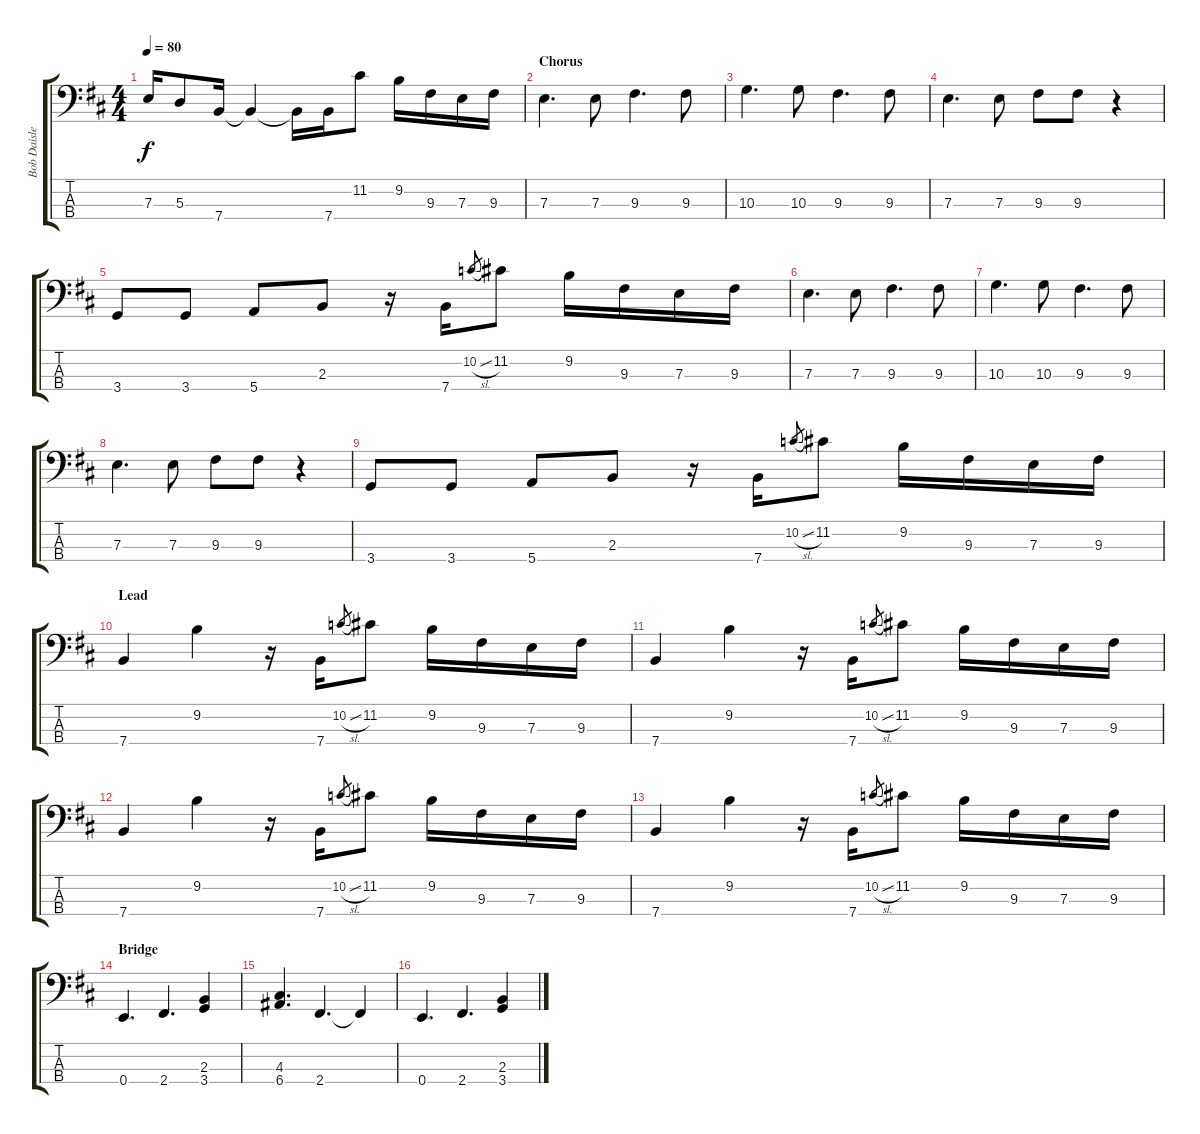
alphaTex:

\track ("Bob Daisley" "Bob Daisle") {instrument fretlessbass}
\staff {score tabs}
\tuning (G2 D2 A1 E1) {hide}
\ts (4 4)
\tempo 80
\clef f4
\ks bminor
7.3.16{dy f} 5.3.8 7.4.16 7.4{t}.4 7.4{t}.16 7.4.16 11.2.8 9.2.16 9.3.16 7.3.16 9.3.16 |
\section ("" "Chorus")
7.3.4{d} 7.3.8 9.3.4{d} 9.3.8 |
10.3.4{d} 10.3.8 9.3.4{d} 9.3.8 |
7.3.4{d} 7.3.8 9.3.8 9.3.8 r.4 |
3.4.8 3.4.8 5.4.8 2.3.8 r.16 7.4.16 10.2{sl}.8{gr} 11.2.8 9.2.16 9.3.16 7.3.16 9.3.16 |
7.3.4{d} 7.3.8 9.3.4{d} 9.3.8 |
10.3.4{d} 10.3.8 9.3.4{d} 9.3.8 |
7.3.4{d} 7.3.8 9.3.8 9.3.8 r.4 |
3.4.8 3.4.8 5.4.8 2.3.8 r.16 7.4.16 10.2{sl}.8{gr} 11.2.8 9.2.16 9.3.16 7.3.16 9.3.16 |
\section ("" "Lead")
7.4.4 9.2.4 r.16 7.4.16 10.2{sl}.8{gr} 11.2.8 9.2.16 9.3.16 7.3.16 9.3.16 |
7.4.4 9.2.4 r.16 7.4.16 10.2{sl}.8{gr} 11.2.8 9.2.16 9.3.16 7.3.16 9.3.16 |
7.4.4 9.2.4 r.16 7.4.16 10.2{sl}.8{gr} 11.2.8 9.2.16 9.3.16 7.3.16 9.3.16 |
7.4.4 9.2.4 r.16 7.4.16 10.2{sl}.8{gr} 11.2.8 9.2.16 9.3.16 7.3.16 9.3.16 |
\section ("" "Bridge")
0.4.4{d} 2.4.4{d} (2.3 3.4).4 |
(4.3 6.4).4{d} 2.4.4{d} 2.4{t}.4 |
0.4.4{d} 2.4.4{d} (2.3 3.4).4
